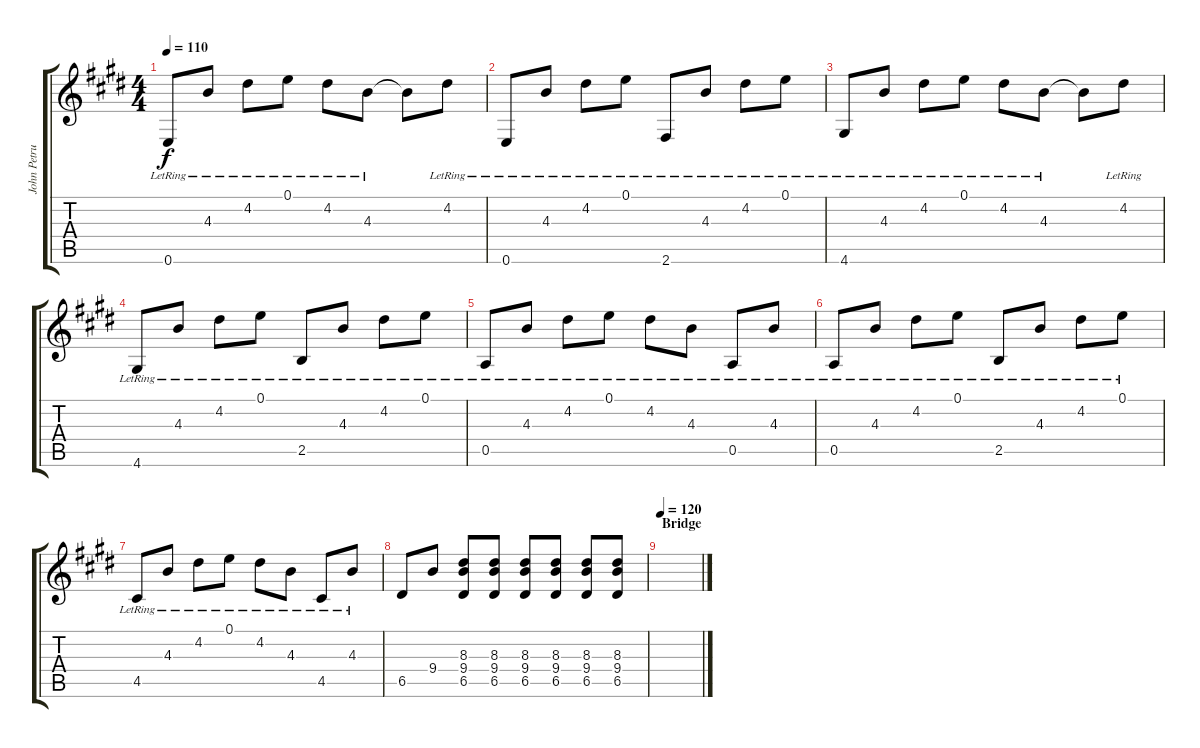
\track ("John Petrucci Acoustic/Solo Guitar" "John Petru") {instrument electricguitarclean}
\staff {score tabs}
\tuning (E4 B3 G3 D3 A2 E2) {hide}
\ts (4 4)
\tempo 110
\clef g2
\ks e
0.6{lr}.8{dy f} 4.3{lr}.8 4.2{lr}.8 0.1{lr}.8 4.2{lr}.8 4.3{lr}.8 4.3{t}.8 4.2{lr}.8 |
0.6{lr}.8 4.3{lr}.8 4.2{lr}.8 0.1{lr}.8 2.6{lr}.8 4.3{lr}.8 4.2{lr}.8 0.1{lr}.8 |
4.6{lr}.8 4.3{lr}.8 4.2{lr}.8 0.1{lr}.8 4.2{lr}.8 4.3{lr}.8 4.3{t}.8 4.2{lr}.8 |
4.6{lr}.8 4.3{lr}.8 4.2{lr}.8 0.1{lr}.8 2.5{lr}.8 4.3{lr}.8 4.2{lr}.8 0.1{lr}.8 |
0.5{lr}.8 4.3{lr}.8 4.2{lr}.8 0.1{lr}.8 4.2{lr}.8 4.3{lr}.8 0.5{lr}.8 4.3{lr}.8 |
0.5{lr}.8 4.3{lr}.8 4.2{lr}.8 0.1{lr}.8 2.5{lr}.8 4.3{lr}.8 4.2{lr}.8 0.1{lr}.8 |
4.5{lr}.8 4.3{lr}.8 4.2{lr}.8 0.1{lr}.8 4.2{lr}.8 4.3{lr}.8 4.5{lr}.8 4.3{lr}.8 |
6.5.8 9.4.8 (8.3 9.4 6.5).8 (8.3 9.4 6.5).8 (8.3 9.4 6.5).8 (8.3 9.4 6.5).8 (8.3 9.4 6.5).8 (8.3 9.4 6.5).8 |
\section ("" "Bridge")
\tempo 120
